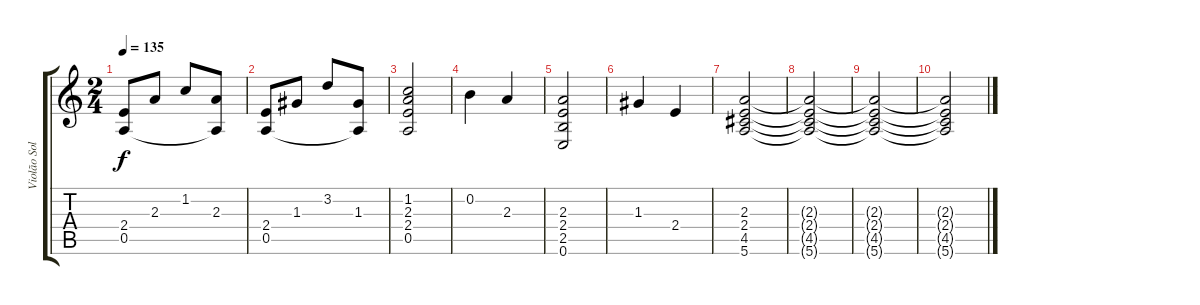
\track ("Violão Solo" "Violão Sol") {instrument acousticguitarnylon}
\staff {score tabs}
\tuning (E4 B3 G3 D3 A2 E2) {hide}
\ts (2 4)
\tempo 135
\clef g2
\ks c
(2.4 0.5).8{dy f} 2.3.8 1.2.8 (2.3 0.5{t}).8 |
(2.4 0.5).8 1.3.8 3.2.8 (1.3 0.5{t}).8 |
(1.2 2.3 2.4 0.5).2 |
0.2.4 2.3.4 |
(2.3 2.4 2.5 0.6).2 |
1.3.4 2.4.4 |
(2.3 2.4 4.5 5.6).2 |
(2.3{t} 2.4{t} 4.5{t} 5.6{t}).2 |
(2.3{t} 2.4{t} 4.5{t} 5.6{t}).2 |
(2.3{t} 2.4{t} 4.5{t} 5.6{t}).2
